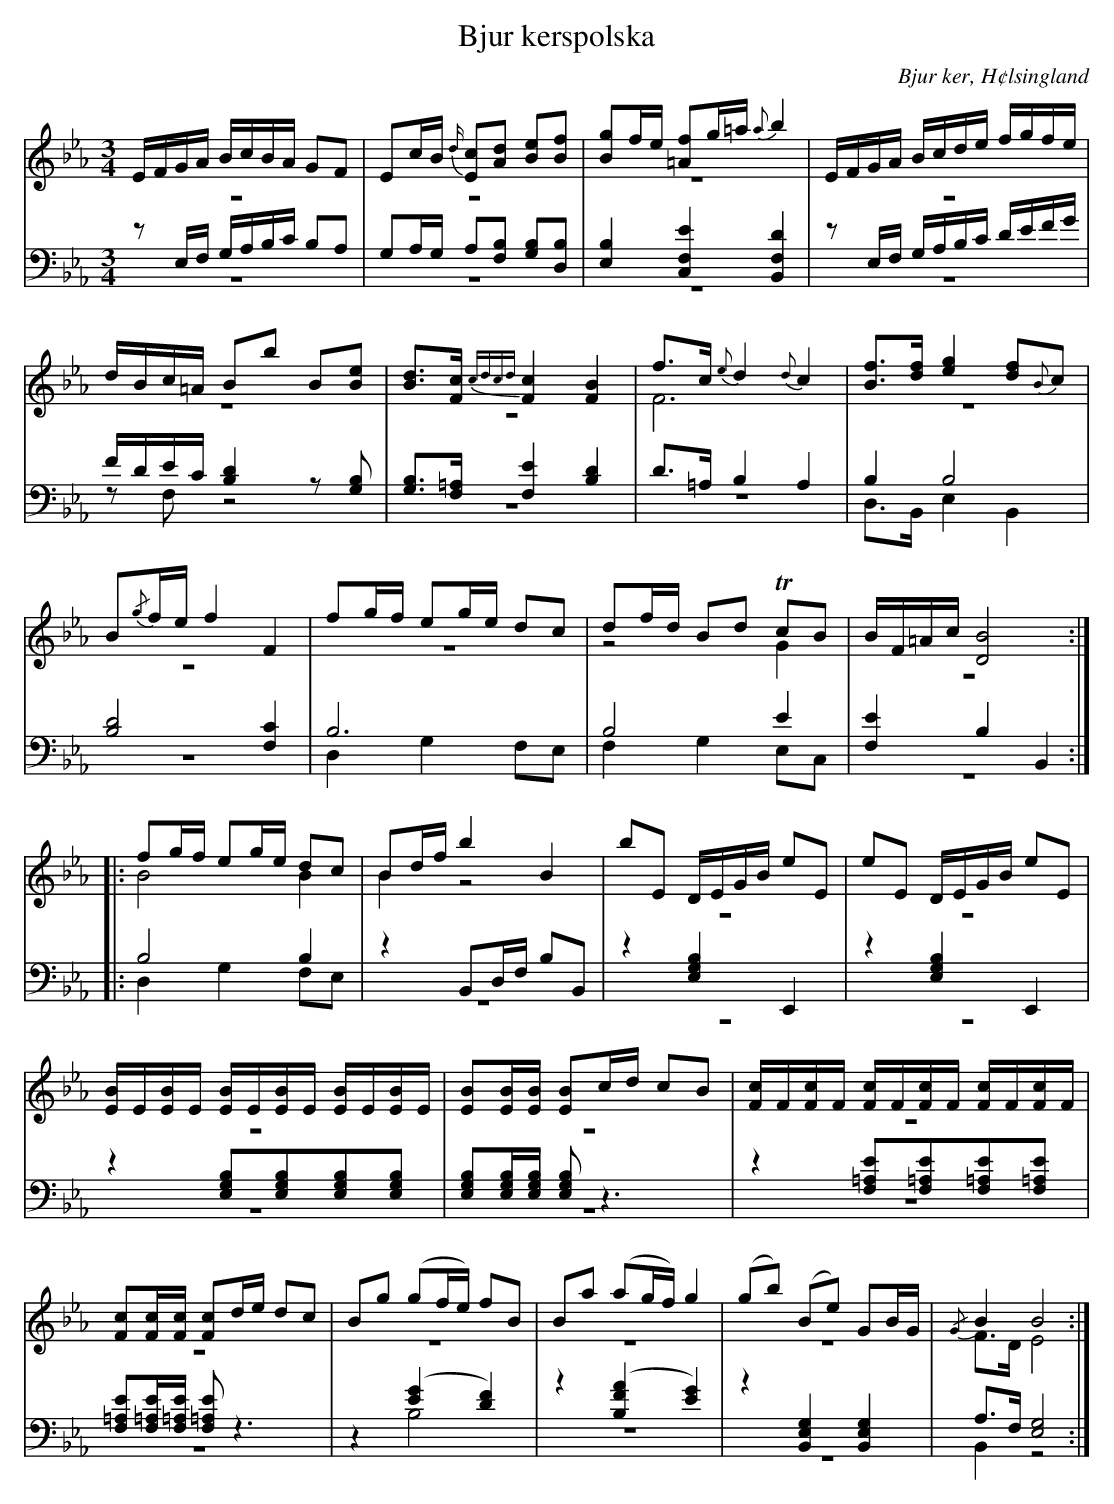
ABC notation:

X:1
T: Bjur kerspolska
O: Bjur ker, H¢lsingland
M: 3/4
L: 1/8
K: Eb
V:1
V:2 merge
V:3
V:4 merge
V:1
E/F/G/A/ B/c/B/A/ GF|Ec/B/ {d/}[Ec][Ad] [Be][Bf]|[Bg]f/e/ [=Af]g/=a/ {a}b2|E/F/G/A/ B/c/d/e/ f/g/f/e/|
d/B/c/=A/ Bb B[Be]|[Bd]>[Fc] {c8/5d8/5c8/5d8/5}[F2c2] [F2B2]|f>c {e}d2 {d}c2|[Bf]>[df] [e2g2] [df]{B}c|
B{/g}f/e/ f2 F2|fg/f/ eg/e/ dc|df/d/ Bd TcB|B/F/=A/c/ [D4B4]:|
|:fg/f/ eg/e/ dc|Bd/f/ b2 B2|bE D/E/G/B/ eE|eE D/E/G/B/ eE|
[E/B/]E/[E/B/]E/ [E/B/]E/[E/B/]E/ [E/B/]E/[E/B/]E/|[EB][E/B/][E/B/] [EB]c/d/ cB|[F/c/]F/[F/c/]F/ [F/c/]F/[F/c/]F/ [F/c/]F/[F/c/]F/|[Fc][F/c/][F/c/] [Fc]d/e/ dc|Bg (gf/e/) fB|Ba (ag/f/) g2|(gb) (Be) GB/G/|{/G}B2 B4:|
V:2
z6|z6|z6|z6|
z6|z6|F6|z6|
z6|z6|z4 G2|z6:|
|:B4 B2|B2 z4|z6|z6|
z6|z6|z6|z6|
z6|z6|z6|F>D E4:|
V:3 clef=bass
zE,/F,/ G,/A,/B,/C/ B,A,|G,A,/G,/ A,[F,B,] [G,B,][D,B,]|[E,2B,2] [C,2F,2E2] [B,,2F,2D2]|zE,/F,/ G,/A,/B,/C/ D/E/F/G/|
F/D/E/C/ [B,2D2]z[G,B,]|[G,B,]>[F,=A,] [F,2E2] [B,2D2]|D>=A, B,2 A,2|B,2 B,4|
[B,4D4] [F,2C2]|B,6|B,4 E2|[F,2E2] B,2 B,,2:|
|:B,4 B,2|z2 B,,D,/F,/ B,B,,|z2 [E,2G,2B,2] E,,2|z2 [E,2G,2B,2] E,,2|
z2 [E,G,B,][E,G,B,][E,G,B,][E,G,B,]|[E,G,B,][E,/G,/B,/][E,/G,/B,/] [E,G,B,] z3|z2 [F,=A,E][F,=A,E][F,=A,E][F,=A,E]|[F,=A,E][F,/=A,/E/][F,/=A,/E/] [F,=A,E] z3|
z2 ([E2G2] [D2F2])|z2 ([B,2F2A2] [E2G2])|z2 [B,,2E,2G,2] [B,,2E,2G,2]|A,>F, [E,4G,4]:|
V:4  clef=bass
z6|z6|z6|z6|
zF, z4|z6|z6|D,>B,, E,2 B,,2|
z6|D,2 G,2 F,E,|F,2 G,2 E,C,|z6:|
|:D,2 G,2 F,E,|z6|z6|z6|
z6|z6|z6|z6|
z2 B,4|z6|z6|B,,2 z4:|
